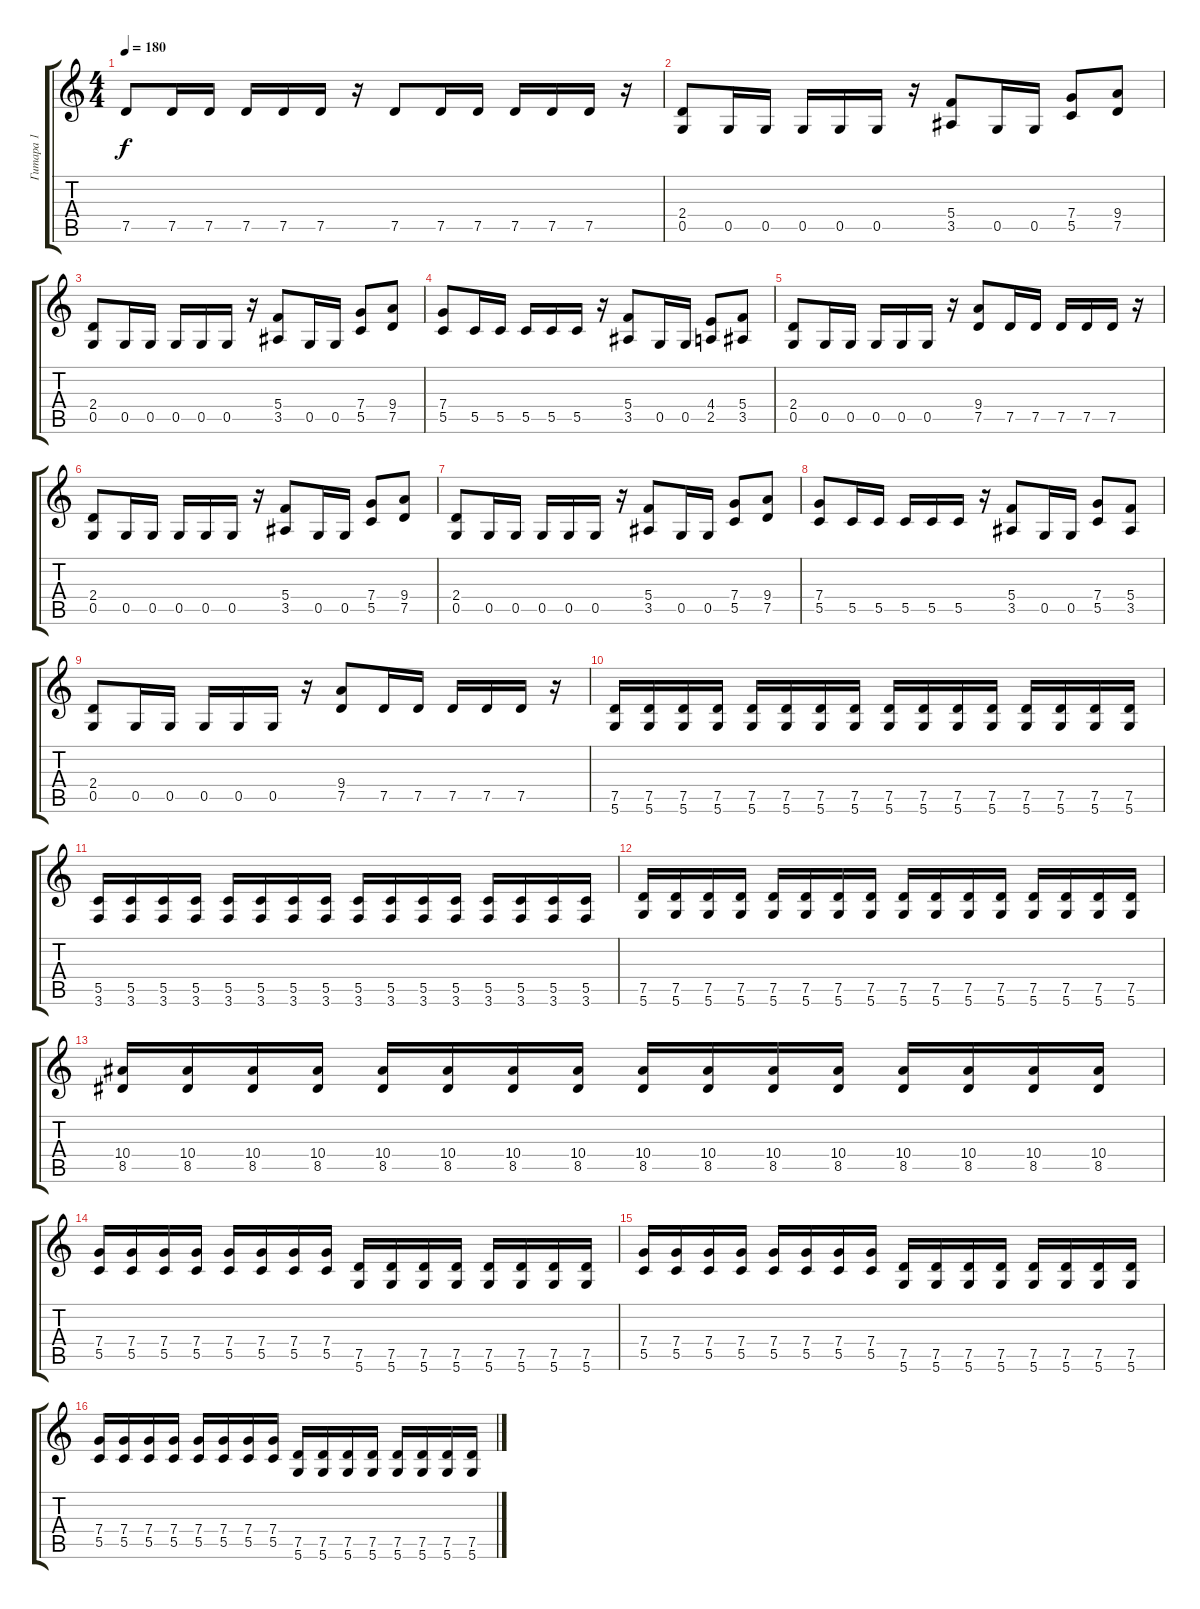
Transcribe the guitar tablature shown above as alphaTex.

\track ("Гитара 1" "Гитара 1") {instrument distortionguitar}
\staff {score tabs}
\tuning (D4 A3 F3 C3 G2 D2) {hide}
\ts (4 4)
\tempo 180
\clef g2
\ks c
7.5.8{dy f} 7.5.16 7.5.16 7.5.16 7.5.16 7.5.16 r.16 7.5.8 7.5.16 7.5.16 7.5.16 7.5.16 7.5.16 r.16 |
(2.4 0.5).8 0.5.16 0.5.16 0.5.16 0.5.16 0.5.16 r.16 (5.4 3.5).8 0.5.16 0.5.16 (7.4 5.5).8 (9.4 7.5).8 |
(2.4 0.5).8 0.5.16 0.5.16 0.5.16 0.5.16 0.5.16 r.16 (5.4 3.5).8 0.5.16 0.5.16 (7.4 5.5).8 (9.4 7.5).8 |
(7.4 5.5).8 5.5.16 5.5.16 5.5.16 5.5.16 5.5.16 r.16 (5.4 3.5).8 0.5.16 0.5.16 (4.4 2.5).8 (5.4 3.5).8 |
(2.4 0.5).8 0.5.16 0.5.16 0.5.16 0.5.16 0.5.16 r.16 (9.4 7.5).8 7.5.16 7.5.16 7.5.16 7.5.16 7.5.16 r.16 |
(2.4 0.5).8 0.5.16 0.5.16 0.5.16 0.5.16 0.5.16 r.16 (5.4 3.5).8 0.5.16 0.5.16 (7.4 5.5).8 (9.4 7.5).8 |
(2.4 0.5).8 0.5.16 0.5.16 0.5.16 0.5.16 0.5.16 r.16 (5.4 3.5).8 0.5.16 0.5.16 (7.4 5.5).8 (9.4 7.5).8 |
(7.4 5.5).8 5.5.16 5.5.16 5.5.16 5.5.16 5.5.16 r.16 (5.4 3.5).8 0.5.16 0.5.16 (7.4 5.5).8 (5.4 3.5).8 |
(2.4 0.5).8 0.5.16 0.5.16 0.5.16 0.5.16 0.5.16 r.16 (9.4 7.5).8 7.5.16 7.5.16 7.5.16 7.5.16 7.5.16 r.16 |
(7.5 5.6).16 (7.5 5.6).16 (7.5 5.6).16 (7.5 5.6).16 (7.5 5.6).16 (7.5 5.6).16 (7.5 5.6).16 (7.5 5.6).16 (7.5 5.6).16 (7.5 5.6).16 (7.5 5.6).16 (7.5 5.6).16 (7.5 5.6).16 (7.5 5.6).16 (7.5 5.6).16 (7.5 5.6).16 |
(5.5 3.6).16 (5.5 3.6).16 (5.5 3.6).16 (5.5 3.6).16 (5.5 3.6).16 (5.5 3.6).16 (5.5 3.6).16 (5.5 3.6).16 (5.5 3.6).16 (5.5 3.6).16 (5.5 3.6).16 (5.5 3.6).16 (5.5 3.6).16 (5.5 3.6).16 (5.5 3.6).16 (5.5 3.6).16 |
(7.5 5.6).16 (7.5 5.6).16 (7.5 5.6).16 (7.5 5.6).16 (7.5 5.6).16 (7.5 5.6).16 (7.5 5.6).16 (7.5 5.6).16 (7.5 5.6).16 (7.5 5.6).16 (7.5 5.6).16 (7.5 5.6).16 (7.5 5.6).16 (7.5 5.6).16 (7.5 5.6).16 (7.5 5.6).16 |
(10.4 8.5).16 (10.4 8.5).16 (10.4 8.5).16 (10.4 8.5).16 (10.4 8.5).16 (10.4 8.5).16 (10.4 8.5).16 (10.4 8.5).16 (10.4 8.5).16 (10.4 8.5).16 (10.4 8.5).16 (10.4 8.5).16 (10.4 8.5).16 (10.4 8.5).16 (10.4 8.5).16 (10.4 8.5).16 |
(7.4 5.5).16 (7.4 5.5).16 (7.4 5.5).16 (7.4 5.5).16 (7.4 5.5).16 (7.4 5.5).16 (7.4 5.5).16 (7.4 5.5).16 (7.5 5.6).16 (7.5 5.6).16 (7.5 5.6).16 (7.5 5.6).16 (7.5 5.6).16 (7.5 5.6).16 (7.5 5.6).16 (7.5 5.6).16 |
(7.4 5.5).16 (7.4 5.5).16 (7.4 5.5).16 (7.4 5.5).16 (7.4 5.5).16 (7.4 5.5).16 (7.4 5.5).16 (7.4 5.5).16 (7.5 5.6).16 (7.5 5.6).16 (7.5 5.6).16 (7.5 5.6).16 (7.5 5.6).16 (7.5 5.6).16 (7.5 5.6).16 (7.5 5.6).16 |
(7.4 5.5).16 (7.4 5.5).16 (7.4 5.5).16 (7.4 5.5).16 (7.4 5.5).16 (7.4 5.5).16 (7.4 5.5).16 (7.4 5.5).16 (7.5 5.6).16 (7.5 5.6).16 (7.5 5.6).16 (7.5 5.6).16 (7.5 5.6).16 (7.5 5.6).16 (7.5 5.6).16 (7.5 5.6).16
